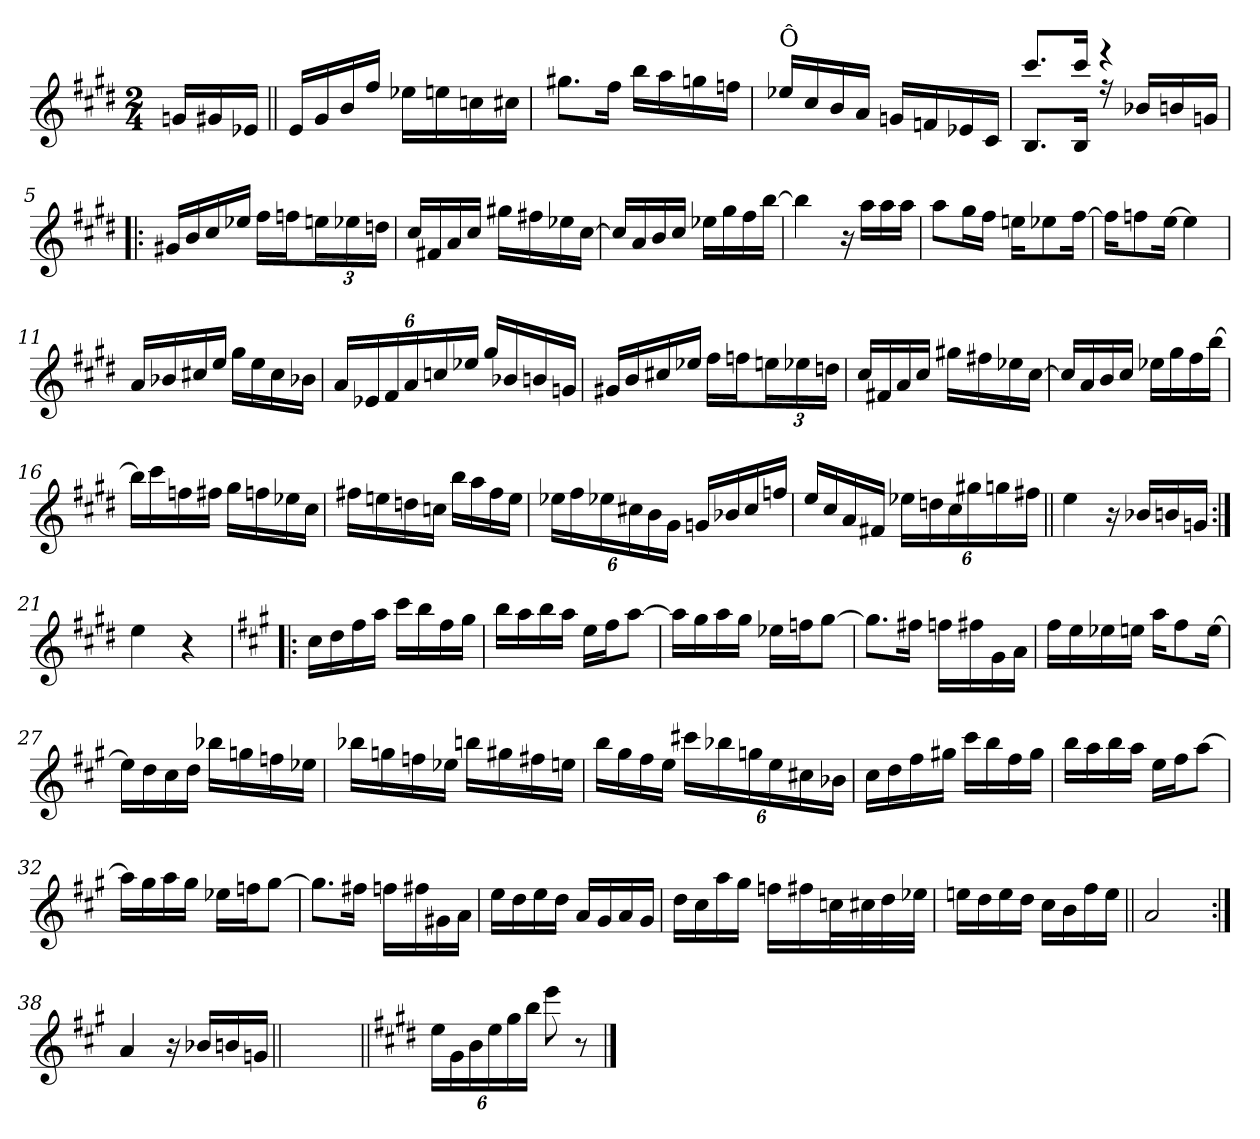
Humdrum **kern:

**kern
*part1
*staff1
*clefG2
*k[f#c#g#d#]
*E:
*M2/4
=
16gn/LL
16g#X/
16e-X/JJ
=1||
16e/LL
16g#/
16b/
16ff#/JJ
16ee-X\LL
16een\
16ccn\
16cc#X\JJ
=2
8.gg#X\L
16ff#\Jk
16bb\LL
16aa\
16ggn\
16ffn\JJ
=3
!LO:TX:a:t=Ô
16ee-X/LL
16cc#/
16b/
16a/JJ
16gn/LL
16fn/
16e-X/
16c#/JJ
!!LO:LB:g=z
=4
*^
8.B/L	8.ccc#/L
16B/Jk	16ccc#/Jk
16r	4rddd
16b-X/LL	.
16bn/	.
16gn/JJ	.
*v	*v
=5!|:
16g#X/LL
16b/
16cc#/
16ee-X/JJ
16ff#\LL
16ffn\J
24een\L
24ee-X\
24ddn\JJ
=6
16cc#/LL
16f#X/
16a/
16cc#/JJ
16gg#X\LL
16ff#X\
16ee-X\
[16cc#\JJ
=7
16cc#/LL]
16a/
16b/
16cc#/JJ
16ee-X\LL
16gg#\
16ff#\
[16bb\JJ
!!LO:LB:g=z
=8
4bb\]
16r
16aa\LL
16aa\
16aa\JJ
=9
8aa\L
16gg#\L
16ff#\JJ
16een\KL
8ee-X\
[16ff#\Jk
=10
16ff#\KL]
8ffn\
[16ee\Jk
4ee\]
=11
16a/LL
16b-X/
16cc#X/
16ee/JJ
16gg#\LL
16ee\
16cc#\
16b-X\JJ
!!LO:LB:g=z
=12
24a/LL
24e-X/
24f#/
24a/
24ccn/
24ee-X/JJ
16gg#/LL
16b-X/
16bn/
16gn/JJ
=13
16g#X/LL
16b/
16cc#X/
16ee-X/JJ
16ff#\LL
16ffn\J
24een\L
24ee-X\
24ddn\JJ
=14
16cc#/LL
16f#X/
16a/
16cc#/JJ
16gg#X\LL
16ff#X\
16ee-X\
[16cc#\JJ
=15
16cc#/LL]
16a/
16b/
16cc#/JJ
16ee-X\LL
16gg#\
16ff#\
[16bb\JJ
!!LO:LB:g=z
=16
16bb\LL]
16ccc#\
16ffn\
16ff#X\JJ
16gg#\LL
16ffn\
16ee-X\
16cc#\JJ
=17
16ff#X\LL
16een\
16ddn\
16ccn\JJ
16bb\LL
16aa\
16ff#\
16ee\JJ
=18
24ee-X\LL
24ff#\
24ee-X\
24cc#X\
24b\
24g#\JJ
16gn/LL
16b-X/
16cc#/
16ffn/JJ
=19
16ee/LL
16cc#/
16a/
16f#X/JJ
24ee-X\LL
24ddn\
24cc#\
24gg#X\
24ggn\
24ff#X\JJ
!!LO:LB:g=z
=20||
4ee\
16r
16b-X/LL
16bn/
16gn/JJ
=21:|!
4ee\
4r
=22!|:
*k[f#c#g#]
*A:
16cc#\LL
16dd\
16ff#\
16aa\JJ
16ccc#\LL
16bb\
16ff#\
16gg#\JJ
=23
16bb\LL
16aa\
16bb\
16aa\JJ
16ee\LL
16ff#\J
[8aa\J
!!LO:LB:g=z
=24
16aa\LL]
16gg#\
16aa\
16gg#\JJ
16ee-X\LL
16ffn\J
[8gg#\J
=25
8.gg#\L]
16ff#X\Jk
16ffn\LL
16ff#X\
16g#\
16a\JJ
=26
16ff#\LL
16ee\
16ee-X\
16een\JJ
16aa\KL
8ff#\
[16ee\Jk
=27
16ee\LL]
16dd\
16cc#\
16dd\JJ
16bb-X\LL
16ggn\
16ffn\
16ee-X\JJ
!!LO:LB:g=z
=28
16bb-X\LL
16ggn\
16ffn\
16ee-X\JJ
16bbn\LL
16gg#X\
16ff#X\
16een\JJ
=29
16bb\LL
16gg#\
16ff#\
16ee\JJ
24ccc#X\LL
24bb-X\
24ggn\
24ee\
24cc#X\
24b-X\JJ
=30
16cc#\LL
16dd\
16ff#\
16gg#X\JJ
16ccc#\LL
16bb\
16ff#\
16gg#\JJ
=31
16bb\LL
16aa\
16bb\
16aa\JJ
16ee\LL
16ff#\J
[8aa\J
!!LO:LB:g=z
=32
16aa\LL]
16gg#\
16aa\
16gg#\JJ
16ee-X\LL
16ffn\J
[8gg#\J
=33
8.gg#\L]
16ff#X\Jk
16ffn\LL
16ff#X\
16g#X\
16a\JJ
=34
16ee\LL
16dd\
16ee\
16dd\JJ
16a/LL
16g#/
16a/
16g#/JJ
=35
16dd\LL
16cc#\
16aa\
16gg#\JJ
16ffn\LL
16ff#X\
32ccn\L
32cc#X\
32dd\
32ee-X\JJJ
!!LO:LB:g=z
=36
16een\LL
16dd\
16ee\
16dd\JJ
16cc#\LL
16b\
16ff#\
16ee\JJ
=37||
2a/
=38:|!
4a/
16r
16b-X/LL
16bn/
16gn/JJ
=39||
2ryy
=40||
*k[f#c#g#d#]
*E:
24ee\LL
24g#\
24b\
24ee\
24gg#\
24bb\JJ
8eee\
8r
==
*-
